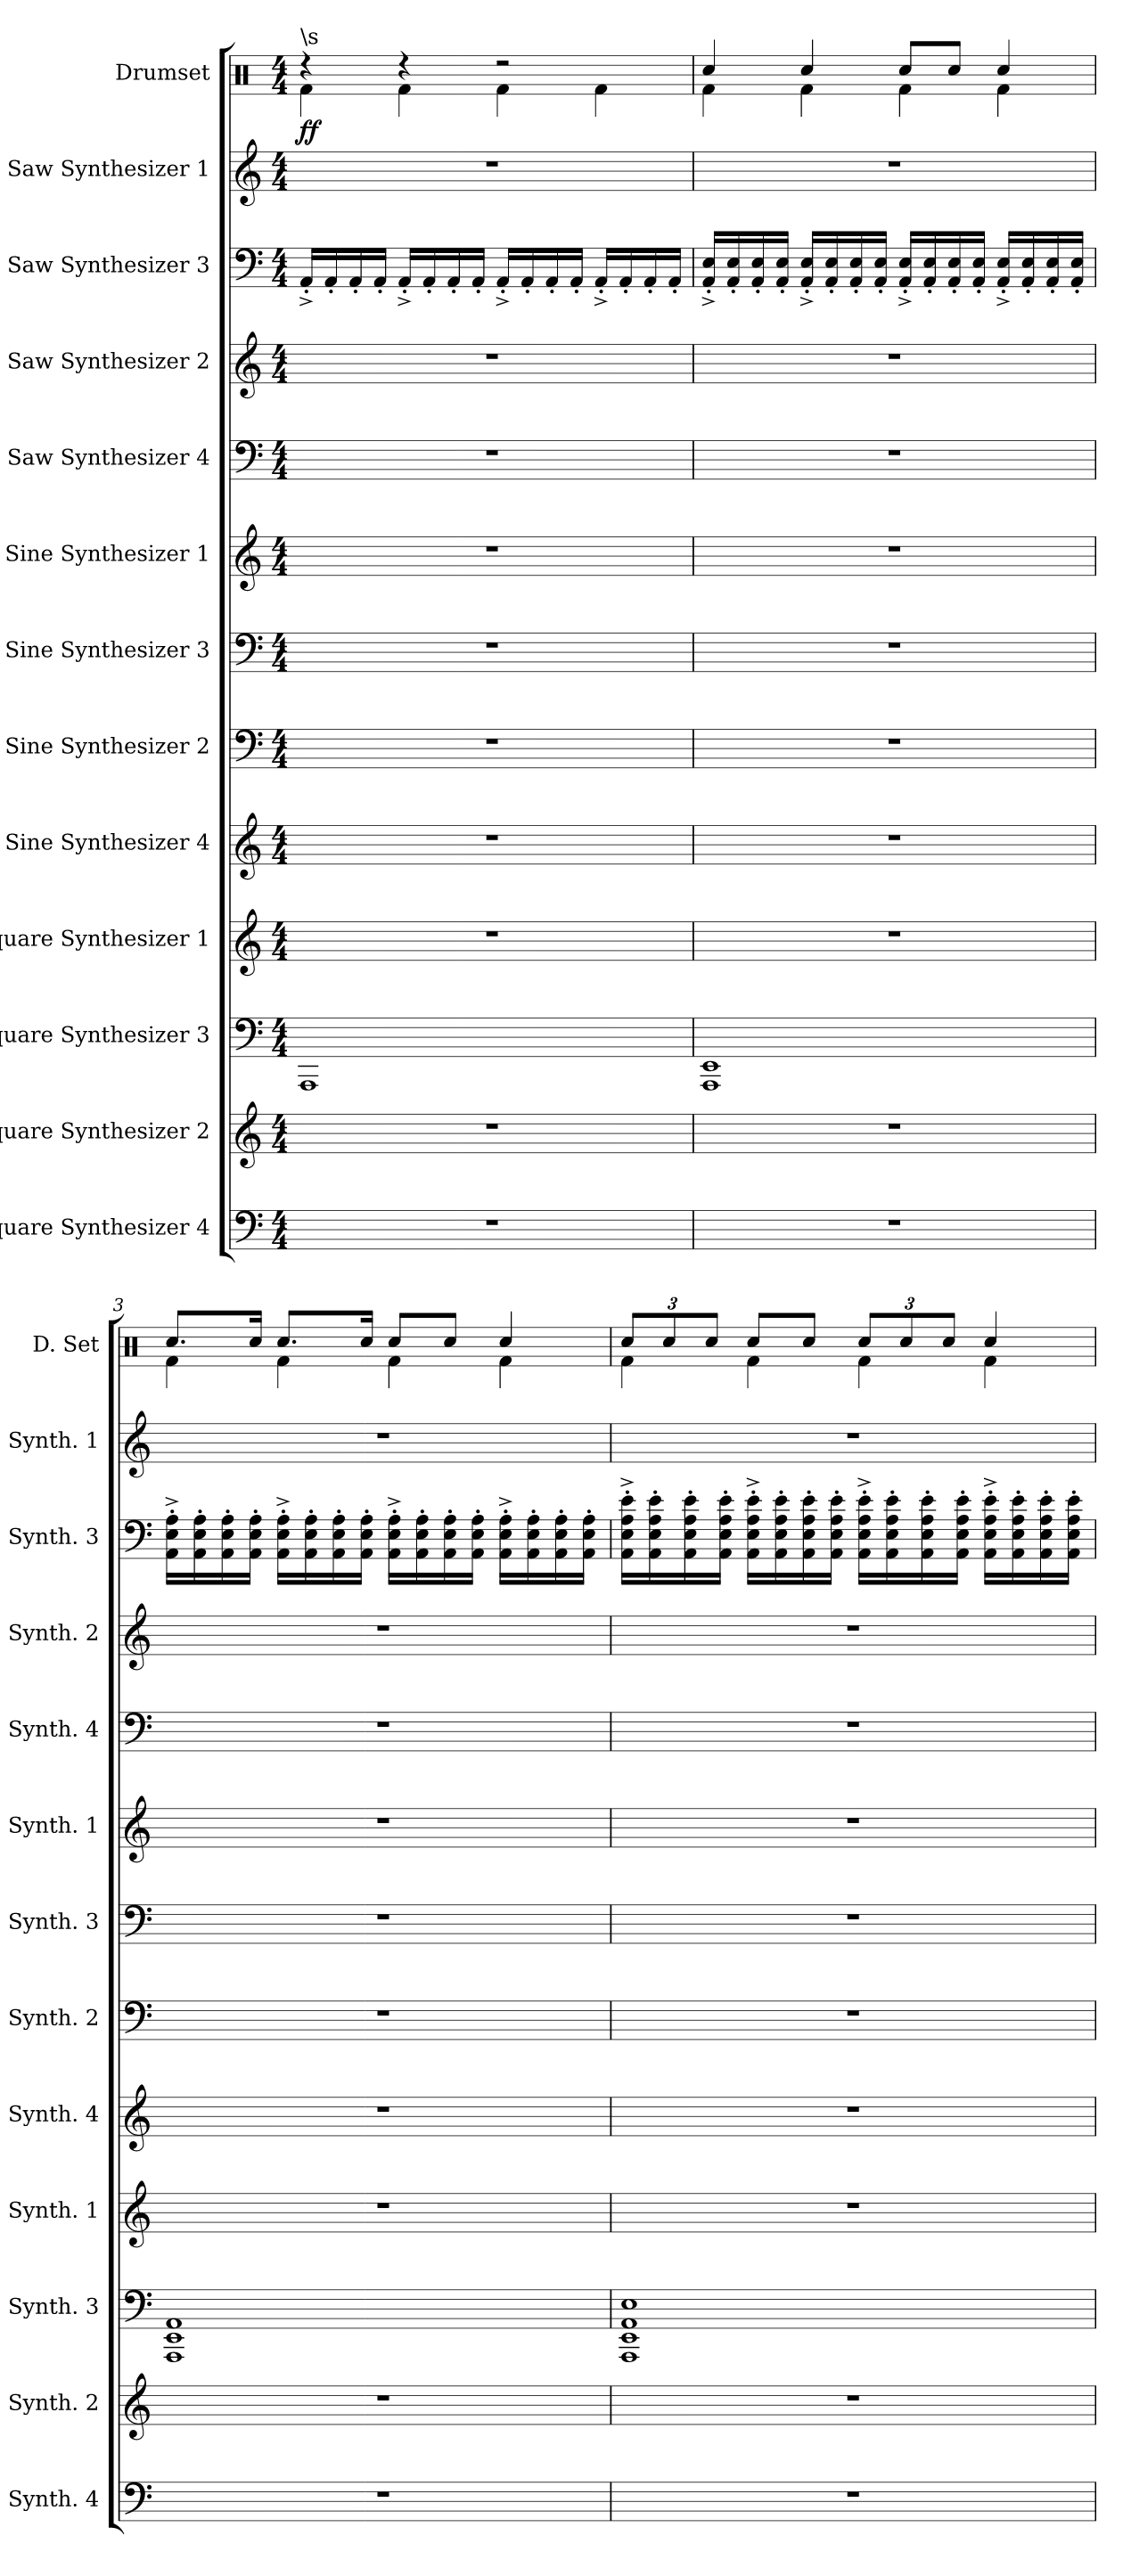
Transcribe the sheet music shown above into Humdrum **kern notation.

**kern	**kern	**kern	**kern	**kern	**kern	**kern	**kern	**kern	**kern	**kern	**kern	**kern	**dynam
*part13	*part12	*part11	*part10	*part9	*part8	*part7	*part6	*part5	*part4	*part3	*part2	*part1	*part1
*staff13	*staff12	*staff11	*staff10	*staff9	*staff8	*staff7	*staff6	*staff5	*staff4	*staff3	*staff2	*staff1	*staff1
*I"Square Synthesizer 4	*I"Square Synthesizer 2	*I"Square Synthesizer 3	*I"Square Synthesizer 1	*I"Sine Synthesizer 4	*I"Sine Synthesizer 2	*I"Sine Synthesizer 3	*I"Sine Synthesizer 1	*I"Saw Synthesizer 4	*I"Saw Synthesizer 2	*I"Saw Synthesizer 3	*I"Saw Synthesizer 1	*I"Drumset	*
*I'Synth. 4	*I'Synth. 2	*I'Synth. 3	*I'Synth. 1	*I'Synth. 4	*I'Synth. 2	*I'Synth. 3	*I'Synth. 1	*I'Synth. 4	*I'Synth. 2	*I'Synth. 3	*I'Synth. 1	*I'D. Set	*
*clefF4	*clefG2	*clefF4	*clefG2	*clefG2	*clefF4	*clefF4	*clefG2	*clefF4	*clefG2	*clefF4	*clefG2	*clefX	*
*k[]	*k[]	*k[]	*k[]	*k[]	*k[]	*k[]	*k[]	*k[]	*k[]	*k[]	*k[]	*k[]	*
*M4/4	*M4/4	*M4/4	*M4/4	*M4/4	*M4/4	*M4/4	*M4/4	*M4/4	*M4/4	*M4/4	*M4/4	*M4/4	*
*MM150	*MM150	*MM150	*MM150	*MM150	*MM150	*MM150	*MM150	*MM150	*MM150	*MM150	*MM150	*MM150	*
=1	=1	=1	=1	=1	=1	=1	=1	=1	=1	=1	=1	=1	=1
*	*	*	*	*	*	*	*	*	*	*	*	*^	*
!	!	!	!	!	!	!	!	!	!	!	!	!LO:TX:t=\s	!	!
!	!	!	!	!	!	!	!	!	!	!	!	!	!	!LO:DY:b
1r	1r	1AAA	1r	1r	1r	1r	1r	1r	1r	16AA'^/LL	1r	4r	4Rf\	ff
.	.	.	.	.	.	.	.	.	.	16AA'/	.	.	.	.
.	.	.	.	.	.	.	.	.	.	16AA'/	.	.	.	.
.	.	.	.	.	.	.	.	.	.	16AA'/JJ	.	.	.	.
.	.	.	.	.	.	.	.	.	.	16AA'^/LL	.	4r	4Rf\	.
.	.	.	.	.	.	.	.	.	.	16AA'/	.	.	.	.
.	.	.	.	.	.	.	.	.	.	16AA'/	.	.	.	.
.	.	.	.	.	.	.	.	.	.	16AA'/JJ	.	.	.	.
.	.	.	.	.	.	.	.	.	.	16AA'^/LL	.	2r	4Rf\	.
.	.	.	.	.	.	.	.	.	.	16AA'/	.	.	.	.
.	.	.	.	.	.	.	.	.	.	16AA'/	.	.	.	.
.	.	.	.	.	.	.	.	.	.	16AA'/JJ	.	.	.	.
.	.	.	.	.	.	.	.	.	.	16AA'^/LL	.	.	4Rf\	.
.	.	.	.	.	.	.	.	.	.	16AA'/	.	.	.	.
.	.	.	.	.	.	.	.	.	.	16AA'/	.	.	.	.
.	.	.	.	.	.	.	.	.	.	16AA'/JJ	.	.	.	.
=2	=2	=2	=2	=2	=2	=2	=2	=2	=2	=2	=2	=2	=2	=2
1r	1r	1AAA 1EE	1r	1r	1r	1r	1r	1r	1r	16AA/'^ 16E/'^LL	1r	4Rcc/	4Rf\	.
.	.	.	.	.	.	.	.	.	.	16AA/' 16E/'	.	.	.	.
.	.	.	.	.	.	.	.	.	.	16AA/' 16E/'	.	.	.	.
.	.	.	.	.	.	.	.	.	.	16AA/' 16E/'JJ	.	.	.	.
.	.	.	.	.	.	.	.	.	.	16AA/'^ 16E/'^LL	.	4Rcc/	4Rf\	.
.	.	.	.	.	.	.	.	.	.	16AA/' 16E/'	.	.	.	.
.	.	.	.	.	.	.	.	.	.	16AA/' 16E/'	.	.	.	.
.	.	.	.	.	.	.	.	.	.	16AA/' 16E/'JJ	.	.	.	.
.	.	.	.	.	.	.	.	.	.	16AA/'^ 16E/'^LL	.	8Rcc/L	4Rf\	.
.	.	.	.	.	.	.	.	.	.	16AA/' 16E/'	.	.	.	.
.	.	.	.	.	.	.	.	.	.	16AA/' 16E/'	.	8Rcc/J	.	.
.	.	.	.	.	.	.	.	.	.	16AA/' 16E/'JJ	.	.	.	.
.	.	.	.	.	.	.	.	.	.	16AA/'^ 16E/'^LL	.	4Rcc/	4Rf\	.
.	.	.	.	.	.	.	.	.	.	16AA/' 16E/'	.	.	.	.
.	.	.	.	.	.	.	.	.	.	16AA/' 16E/'	.	.	.	.
.	.	.	.	.	.	.	.	.	.	16AA/' 16E/'JJ	.	.	.	.
!!LO:PB:g=z	!!
=3	=3	=3	=3	=3	=3	=3	=3	=3	=3	=3	=3	=3	=3	=3
1r	1r	1AAA 1EE 1AA	1r	1r	1r	1r	1r	1r	1r	16AA\'^ 16E\'^ 16A\'^LL	1r	8.Rcc/L	4Rf\	.
.	.	.	.	.	.	.	.	.	.	16AA\' 16E\' 16A\'	.	.	.	.
.	.	.	.	.	.	.	.	.	.	16AA\' 16E\' 16A\'	.	.	.	.
.	.	.	.	.	.	.	.	.	.	16AA\' 16E\' 16A\'JJ	.	16Rcc/Jk	.	.
.	.	.	.	.	.	.	.	.	.	16AA\'^ 16E\'^ 16A\'^LL	.	8.Rcc/L	4Rf\	.
.	.	.	.	.	.	.	.	.	.	16AA\' 16E\' 16A\'	.	.	.	.
.	.	.	.	.	.	.	.	.	.	16AA\' 16E\' 16A\'	.	.	.	.
.	.	.	.	.	.	.	.	.	.	16AA\' 16E\' 16A\'JJ	.	16Rcc/Jk	.	.
.	.	.	.	.	.	.	.	.	.	16AA\'^ 16E\'^ 16A\'^LL	.	8Rcc/L	4Rf\	.
.	.	.	.	.	.	.	.	.	.	16AA\' 16E\' 16A\'	.	.	.	.
.	.	.	.	.	.	.	.	.	.	16AA\' 16E\' 16A\'	.	8Rcc/J	.	.
.	.	.	.	.	.	.	.	.	.	16AA\' 16E\' 16A\'JJ	.	.	.	.
.	.	.	.	.	.	.	.	.	.	16AA\'^ 16E\'^ 16A\'^LL	.	4Rcc/	4Rf\	.
.	.	.	.	.	.	.	.	.	.	16AA\' 16E\' 16A\'	.	.	.	.
.	.	.	.	.	.	.	.	.	.	16AA\' 16E\' 16A\'	.	.	.	.
.	.	.	.	.	.	.	.	.	.	16AA\' 16E\' 16A\'JJ	.	.	.	.
=4	=4	=4	=4	=4	=4	=4	=4	=4	=4	=4	=4	=4	=4	=4
*	*	*	*	*	*	*	*	*	*	*	*	*Xbrackettup	*	*
1r	1r	1AAA 1EE 1AA 1E	1r	1r	1r	1r	1r	1r	1r	16AA\'^ 16E\'^ 16A\'^ 16e\'^LL	1r	12Rcc/L	4Rf\	.
.	.	.	.	.	.	.	.	.	.	16AA\' 16E\' 16A\' 16e\'	.	.	.	.
.	.	.	.	.	.	.	.	.	.	.	.	12Rcc/	.	.
.	.	.	.	.	.	.	.	.	.	16AA\' 16E\' 16A\' 16e\'	.	.	.	.
.	.	.	.	.	.	.	.	.	.	.	.	12Rcc/J	.	.
.	.	.	.	.	.	.	.	.	.	16AA\' 16E\' 16A\' 16e\'JJ	.	.	.	.
.	.	.	.	.	.	.	.	.	.	16AA\'^ 16E\'^ 16A\'^ 16e\'^LL	.	8Rcc/L	4Rf\	.
.	.	.	.	.	.	.	.	.	.	16AA\' 16E\' 16A\' 16e\'	.	.	.	.
.	.	.	.	.	.	.	.	.	.	16AA\' 16E\' 16A\' 16e\'	.	8Rcc/J	.	.
.	.	.	.	.	.	.	.	.	.	16AA\' 16E\' 16A\' 16e\'JJ	.	.	.	.
.	.	.	.	.	.	.	.	.	.	16AA\'^ 16E\'^ 16A\'^ 16e\'^LL	.	12Rcc/L	4Rf\	.
.	.	.	.	.	.	.	.	.	.	16AA\' 16E\' 16A\' 16e\'	.	.	.	.
.	.	.	.	.	.	.	.	.	.	.	.	12Rcc/	.	.
.	.	.	.	.	.	.	.	.	.	16AA\' 16E\' 16A\' 16e\'	.	.	.	.
.	.	.	.	.	.	.	.	.	.	.	.	12Rcc/J	.	.
.	.	.	.	.	.	.	.	.	.	16AA\' 16E\' 16A\' 16e\'JJ	.	.	.	.
.	.	.	.	.	.	.	.	.	.	16AA\'^ 16E\'^ 16A\'^ 16e\'^LL	.	4Rcc/	4Rf\	.
.	.	.	.	.	.	.	.	.	.	16AA\' 16E\' 16A\' 16e\'	.	.	.	.
.	.	.	.	.	.	.	.	.	.	16AA\' 16E\' 16A\' 16e\'	.	.	.	.
.	.	.	.	.	.	.	.	.	.	16AA\' 16E\' 16A\' 16e\'JJ	.	.	.	.
*	*	*	*	*	*	*	*	*	*	*	*	*v	*v	*
=	=	=	=	=	=	=	=	=	=	=	=	=	=
*-	*-	*-	*-	*-	*-	*-	*-	*-	*-	*-	*-	*-	*-
